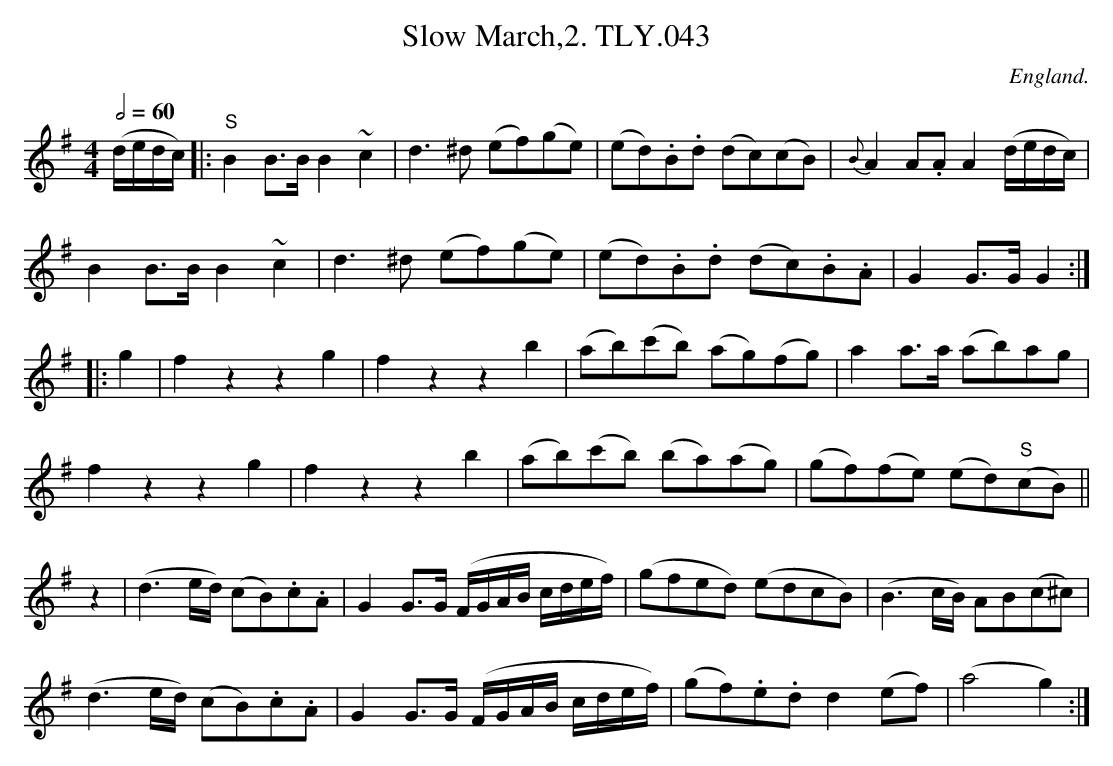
X:1
T:Slow March,2. TLY.043
M:4/4
L:1/8
Q:1/2=60
O:England.
K:G
(d/e/d/c/)|:"S"B2 B>B B2 ~c2|d3 ^d (ef)(ge)|\
(ed).B.d (dc)(cB)|{B}A2A.A A2 (d/e/d/c/)|
B2 B>B B2 ~c2|d3 ^d (ef)(ge)|(ed).B.d (dc).B.A|G2 G>G G2:|
|:g2|f2 z2 z2 g2|f2 z2 z2 b2|(ab)(c'b) (ag)(fg)| a2 a>a (ab)ag|
f2 z2 z2 g2|f2 z2 z2 b2|(ab)(c'b) (ba)(ag)|\
(gf)(fe) (ed)"S"(cB)||
z2|(d3e/d/) (cB).c.A| G2 G>G (F/G/A/B/ c/d/e/f/)|\
(gfed) (edcB)| (B3c/B/) AB(c^c)|
(d3e/d/) (cB).c.A| G2 G>G (F/G/A/B/ c/d/e/f/)|\
(gf).e.d d2 (ef)|(a4g2):|
